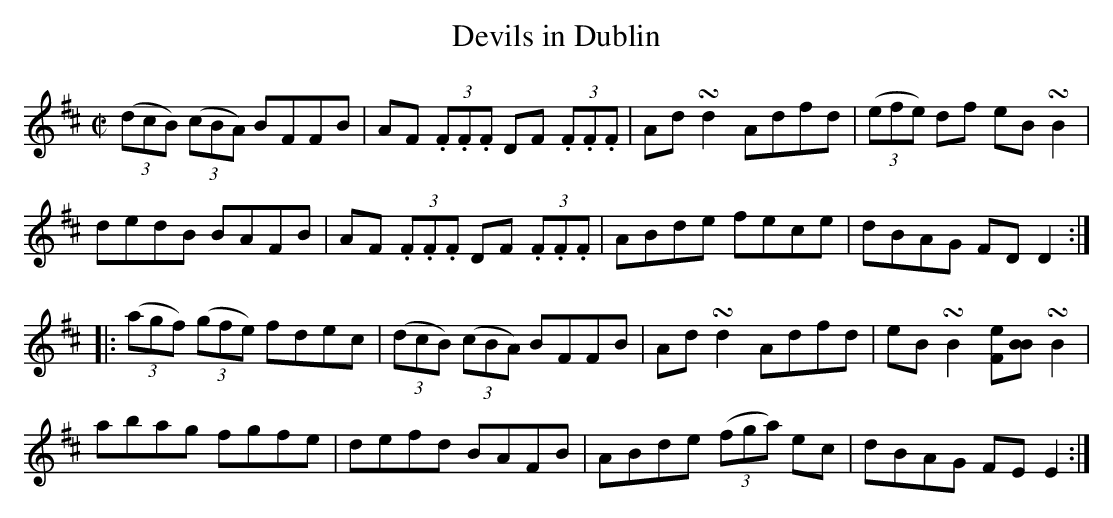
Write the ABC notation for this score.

X:1
U: ~ = !turn!
T:Devils in Dublin
L:1/8
M:C|
K:D
((3dcB) ((3cBA) BFFB | AF (3.F.F.F DF (3.F.F.F | Ad ~d2 Adfd | ((3efe) df eB ~B2 |
dedB BAFB | AF (3.F.F.F DF (3.F.F.F | ABde fece | dBAG FD D2 ::
((3agf) ((3gfe) fdec | ((3dcB) ((3cBA) BFFB | Ad ~d2 Adfd | eB ~B2 [Fe][BB] ~B2 |
abag fgfe | defd BAFB | ABde ((3fga) ec | dBAG FE E2 :|]
